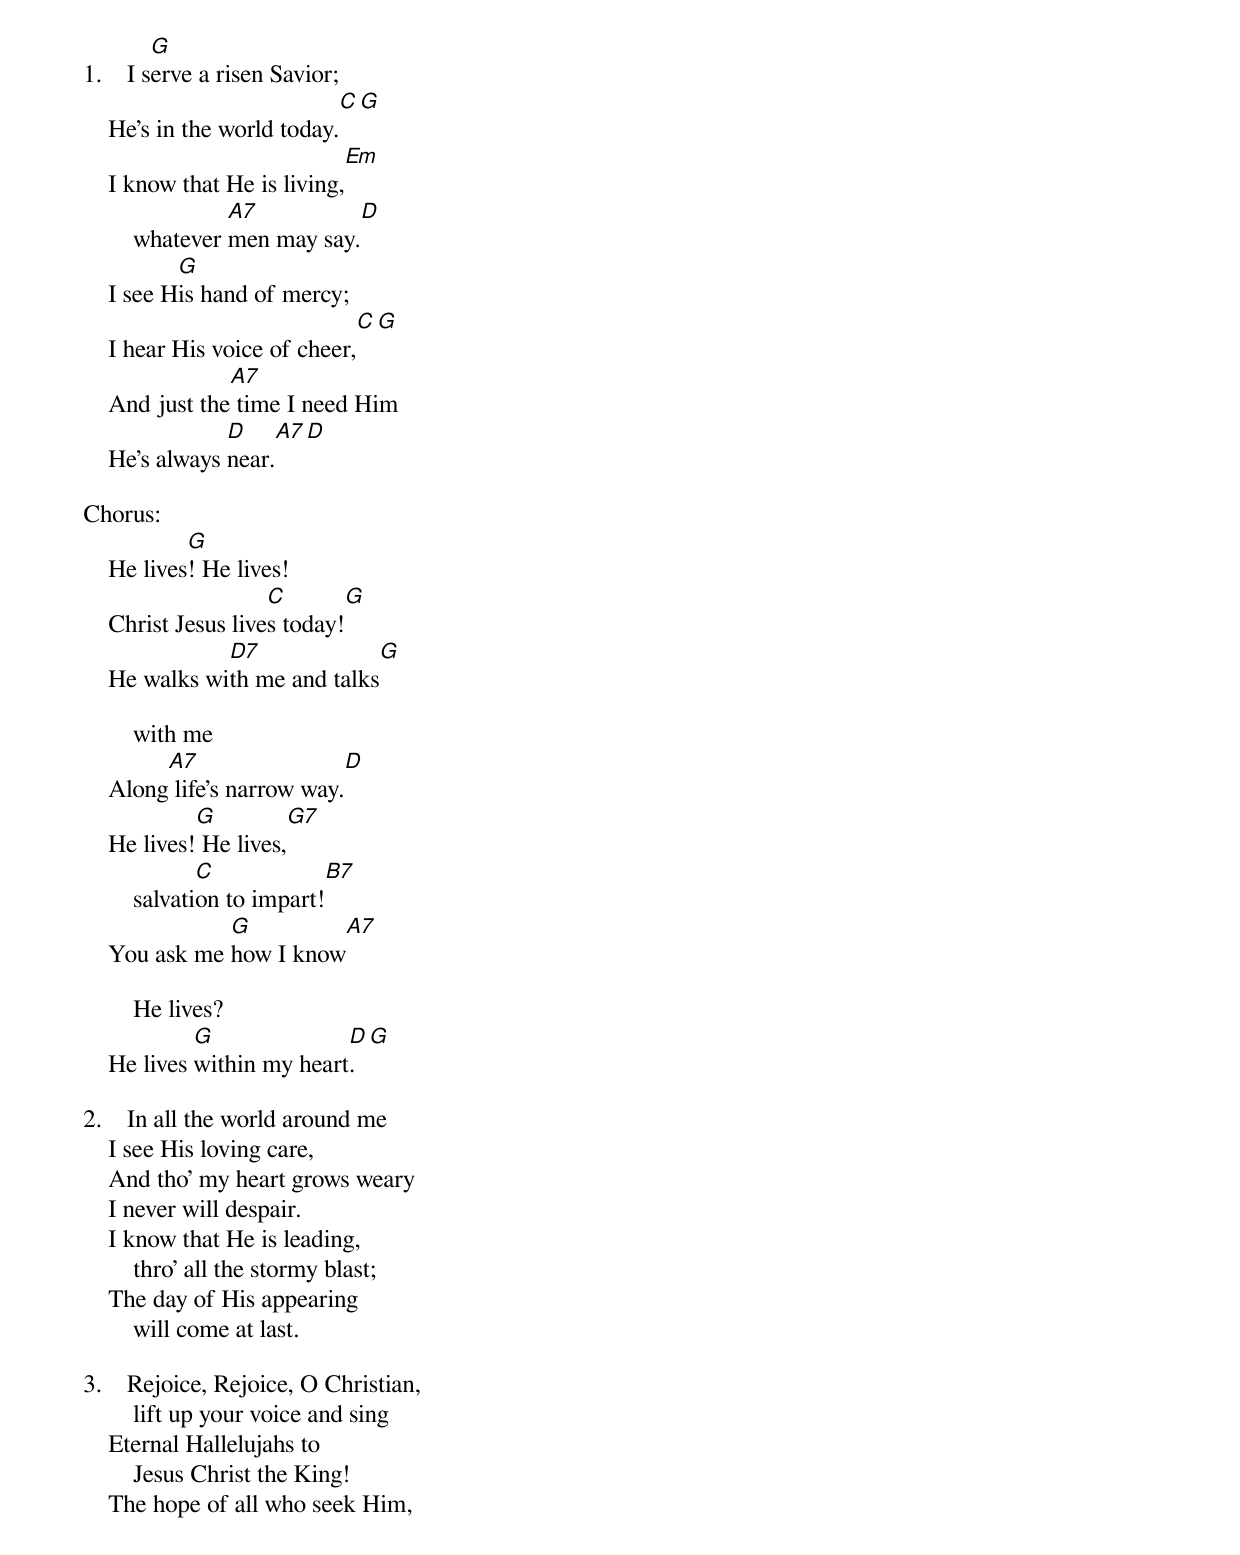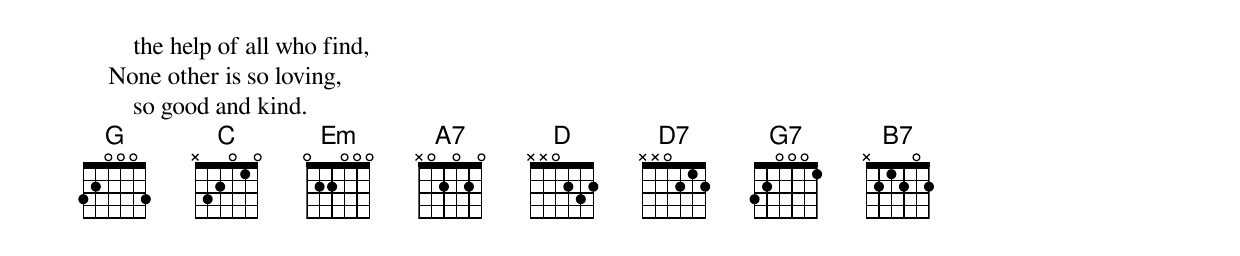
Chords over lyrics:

         G
1.    I serve a risen Savior;
                                 C            G
    He’s in the world today.
                                         Em
    I know that He is living,
                 A7                          D
        whatever men may say.
           G
    I see His hand of mercy;
                              C               G
    I hear His voice of cheer,
                A7
    And just the time I need Him
                D    A7      D
    He’s always near.

Chorus:
            G
    He lives! He lives!
                     C                      G
    Christ Jesus lives today!
               D7                                G
    He walks with me and talks

        with me
         A7                                   D
    Along life’s narrow way.
             G               G7
    He lives! He lives,
               C                     B7
        salvation to impart!
               G                            A7
    You ask me how I know

        He lives?
             G              D             G
    He lives within my heart.

2.    In all the world around me
    I see His loving care,
    And tho’ my heart grows weary
    I never will despair.
    I know that He is leading,
        thro’ all the stormy blast;
    The day of His appearing
        will come at last.

3.    Rejoice, Rejoice, O Christian,
        lift up your voice and sing
    Eternal Hallelujahs to
        Jesus Christ the King!
    The hope of all who seek Him,
        the help of all who find,
    None other is so loving,
        so good and kind.
